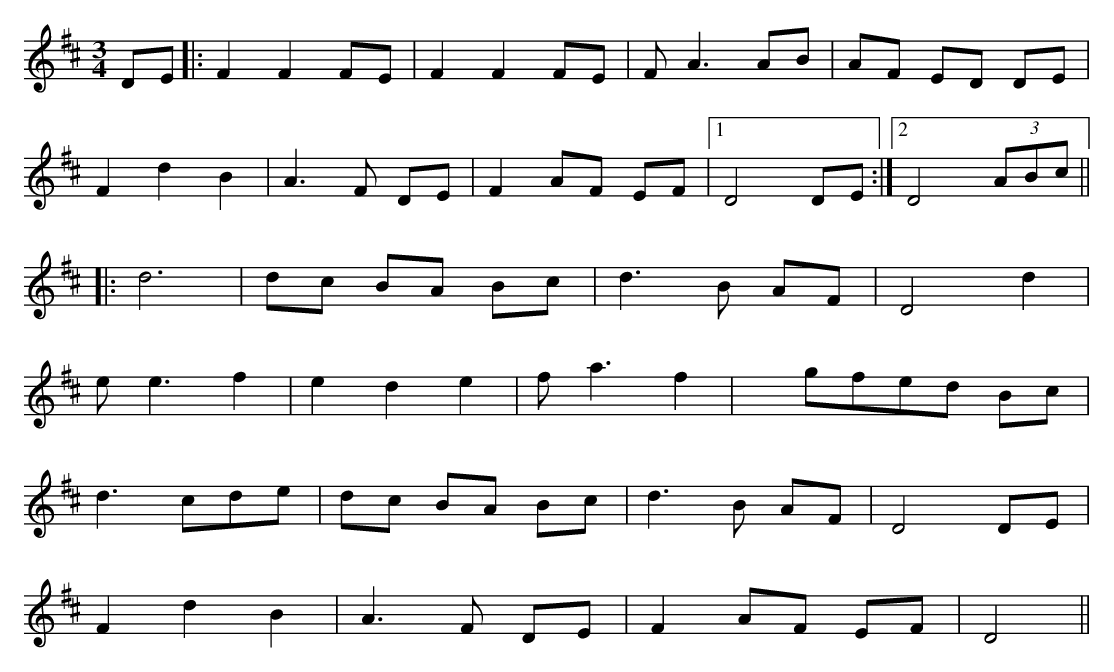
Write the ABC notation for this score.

X:1
M:3/4
K:D
DE|:F2 F2 FE| F2 F2 FE| F A3 AB| AF ED DE|
F2 d2 B2| A3 F DE| F2 AF EF|1 D4 DE:|2 D4 (3ABc||
|:d6| dc BA Bc| d3 B AF| D4 d2|
e e3 f2| e2 d2 e2|f a3 f2|xgfed Bc|
d3 cde| dc BA Bc| d3 B AF| D4 DE|
F2 d2 B2| A3 F DE| F2 AF EF| D4||
